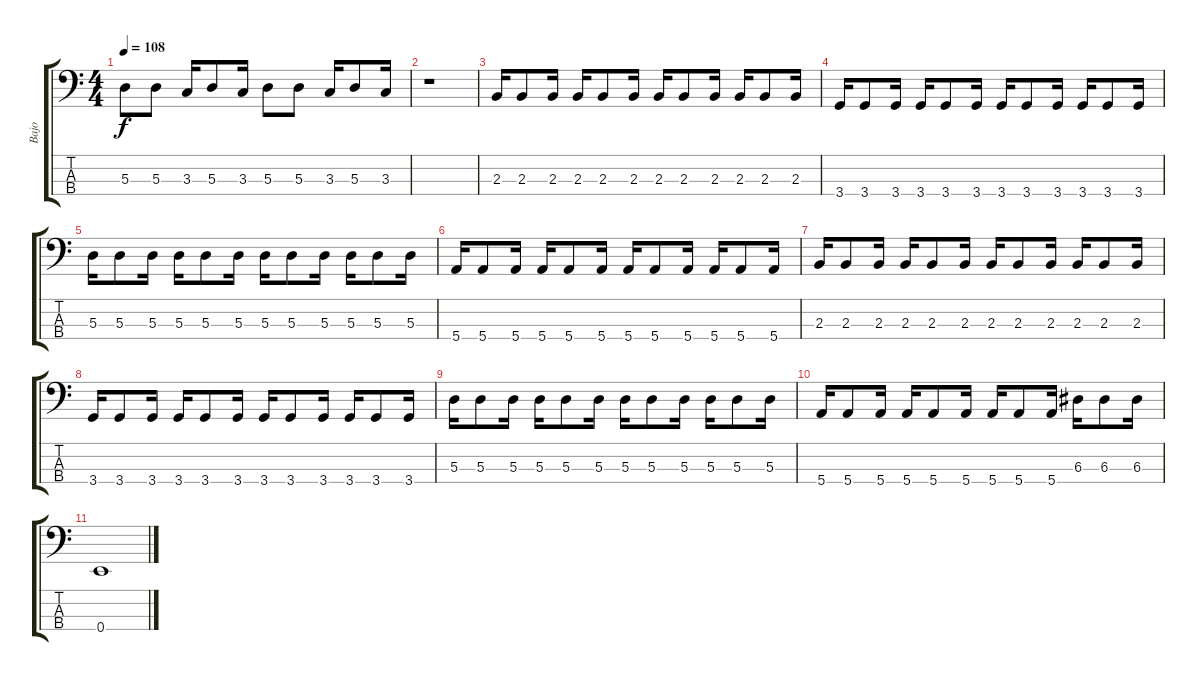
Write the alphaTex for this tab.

\track ("Bajo" "Bajo") {instrument synthbass2}
\staff {score tabs}
\tuning (G2 D2 A1 E1) {hide}
\ts (4 4)
\tempo 108
\clef f4
\ks c
5.3.8{dy f} 5.3.8 3.3.16 5.3.8 3.3.16 5.3.8 5.3.8 3.3.16 5.3.8 3.3.16 |
r.1 |
2.3.16 2.3.8 2.3.16 2.3.16 2.3.8 2.3.16 2.3.16 2.3.8 2.3.16 2.3.16 2.3.8 2.3.16 |
3.4.16 3.4.8 3.4.16 3.4.16 3.4.8 3.4.16 3.4.16 3.4.8 3.4.16 3.4.16 3.4.8 3.4.16 |
5.3.16 5.3.8 5.3.16 5.3.16 5.3.8 5.3.16 5.3.16 5.3.8 5.3.16 5.3.16 5.3.8 5.3.16 |
5.4.16 5.4.8 5.4.16 5.4.16 5.4.8 5.4.16 5.4.16 5.4.8 5.4.16 5.4.16 5.4.8 5.4.16 |
2.3.16 2.3.8 2.3.16 2.3.16 2.3.8 2.3.16 2.3.16 2.3.8 2.3.16 2.3.16 2.3.8 2.3.16 |
3.4.16 3.4.8 3.4.16 3.4.16 3.4.8 3.4.16 3.4.16 3.4.8 3.4.16 3.4.16 3.4.8 3.4.16 |
5.3.16 5.3.8 5.3.16 5.3.16 5.3.8 5.3.16 5.3.16 5.3.8 5.3.16 5.3.16 5.3.8 5.3.16 |
5.4.16 5.4.8 5.4.16 5.4.16 5.4.8 5.4.16 5.4.16 5.4.8 5.4.16 6.3.16 6.3.8 6.3.16 |
0.4.1
